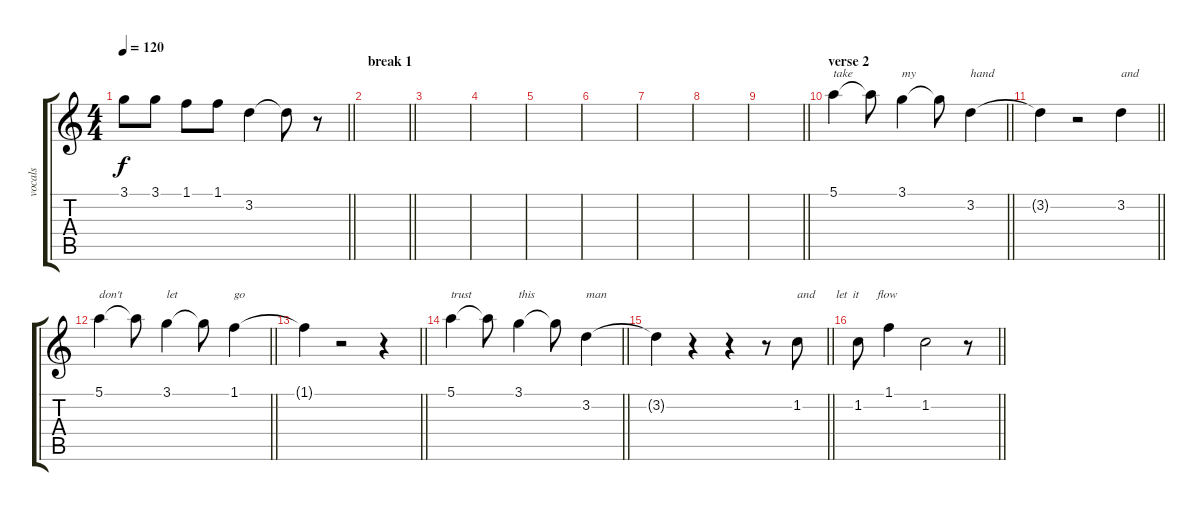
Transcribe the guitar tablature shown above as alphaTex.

\track ("vocals" "vocals") {instrument electricguitarjazz}
\staff {score tabs}
\tuning (E4 B3 G3 D3 A2 E2) {hide}
\ts (4 4)
\tempo 120
\clef g2
\barLineRight lightlight
\ks c
3.1.8{dy f} 3.1.8 1.1.8 1.1.8 3.2.4 3.2{t}.8 r.8 |
\section ("" "break 1")
\barLineRight lightlight
|
|
|
|
|
|
|
\barLineRight lightlight
|
\section ("" "verse 2")
\barLineRight lightlight
5.1.4{txt "take"} 5.1{t}.8 3.1.4{txt "my"} 3.1{t}.8 3.2.4{txt "hand"} |
\barLineRight lightlight
3.2{t}.4 r.2 3.2.4{txt "and"} |
\barLineRight lightlight
5.1.4{txt "don't"} 5.1{t}.8 3.1.4{txt "let"} 3.1{t}.8 1.1.4{txt "go"} |
\barLineRight lightlight
1.1{t}.4 r.2 r.4 |
\barLineRight lightlight
5.1.4{txt "trust"} 5.1{t}.8 3.1.4{txt "this"} 3.1{t}.8 3.2.4{txt "man"} |
\barLineRight lightlight
3.2{t}.4 r.4 r.4 r.8 1.2.8{txt "and       let  it      flow"} |
\barLineRight lightlight
1.2.8 1.1.4 1.2.2 r.8
